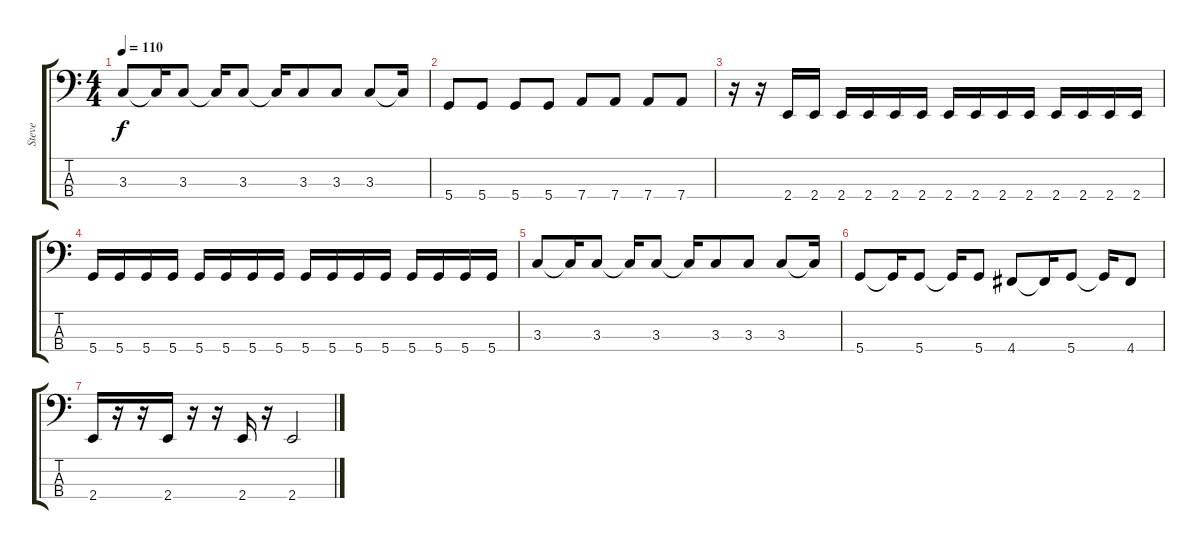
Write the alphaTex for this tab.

\track ("Steve" "Steve") {instrument electricbasspick}
\staff {score tabs}
\tuning (G2 D2 A1 D1) {hide}
\ts (4 4)
\tempo 110
\clef f4
\ks c
3.3.8{dy f} 3.3{t}.16 3.3.8 3.3{t}.16 3.3.8 3.3{t}.16 3.3.8 3.3.8 3.3.8 3.3{t}.16 |
5.4.8 5.4.8 5.4.8 5.4.8 7.4.8 7.4.8 7.4.8 7.4.8 |
r.16 r.16 2.4.16 2.4.16 2.4.16 2.4.16 2.4.16 2.4.16 2.4.16 2.4.16 2.4.16 2.4.16 2.4.16 2.4.16 2.4.16 2.4.16 |
5.4.16 5.4.16 5.4.16 5.4.16 5.4.16 5.4.16 5.4.16 5.4.16 5.4.16 5.4.16 5.4.16 5.4.16 5.4.16 5.4.16 5.4.16 5.4.16 |
3.3.8 3.3{t}.16 3.3.8 3.3{t}.16 3.3.8 3.3{t}.16 3.3.8 3.3.8 3.3.8 3.3{t}.16 |
5.4.8 5.4{t}.16 5.4.8 5.4{t}.16 5.4.8 4.4.8 4.4{t}.16 5.4.8 5.4{t}.16 4.4.8 |
2.4.16 r.16 r.16 2.4.16 r.16 r.16 2.4.16 r.16 2.4.2
